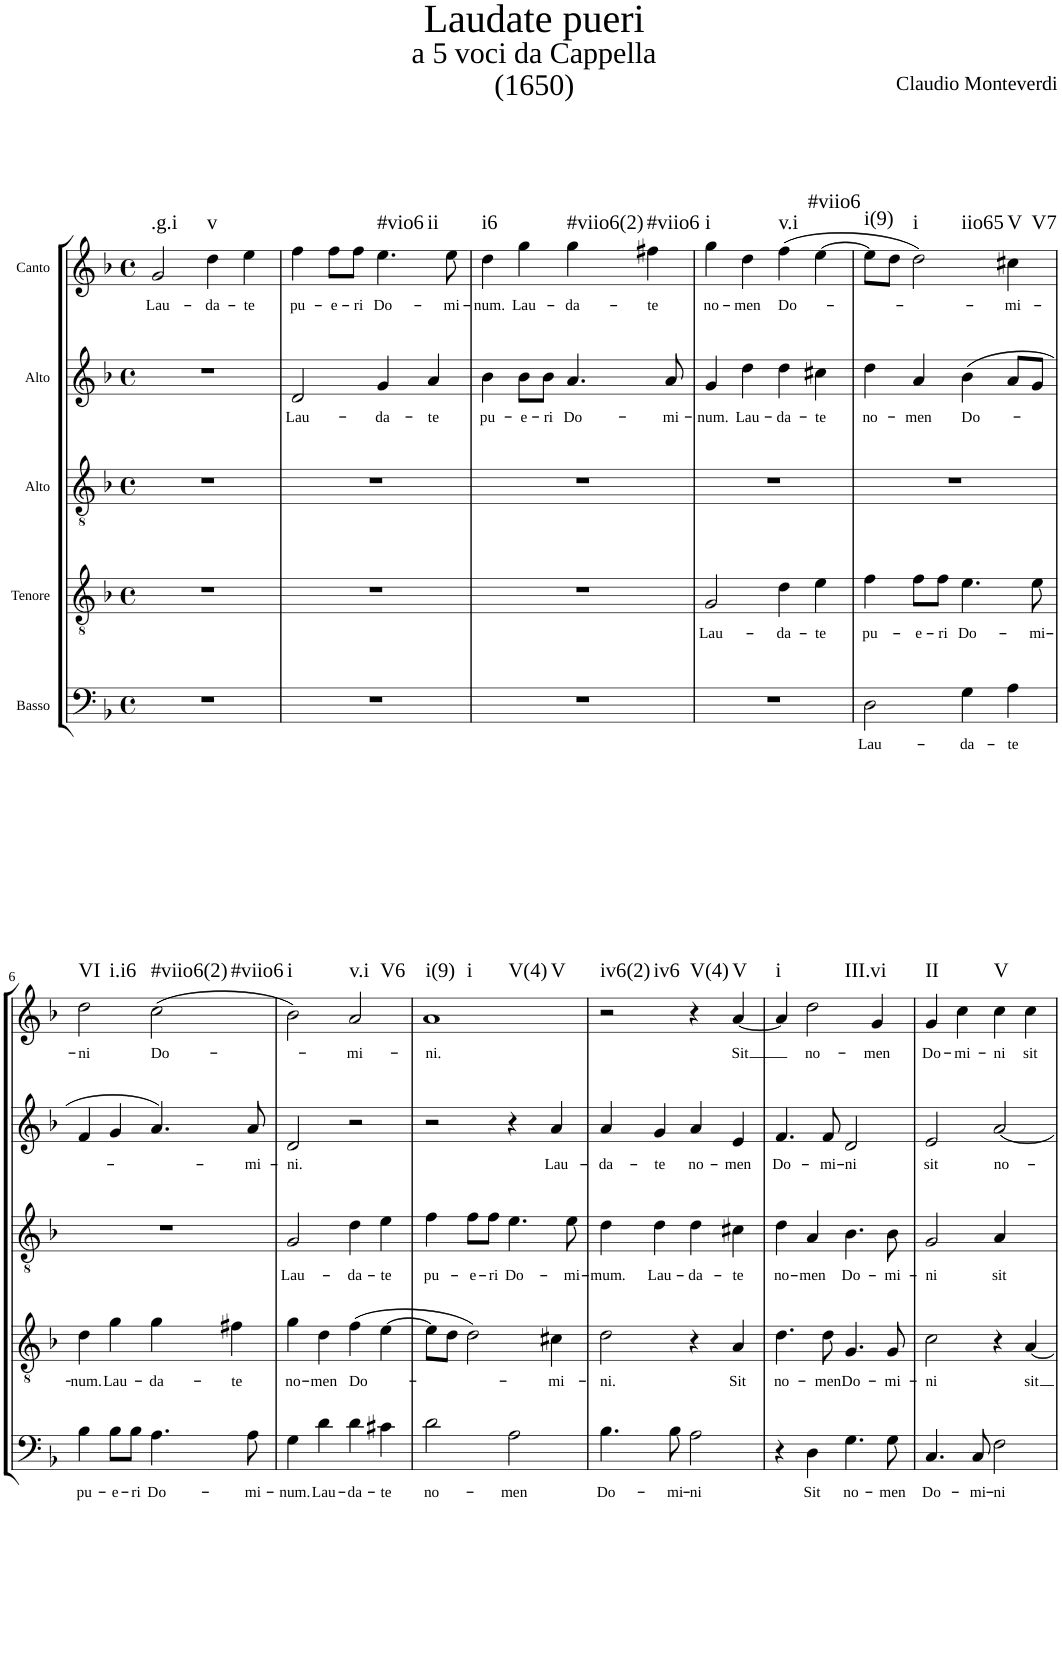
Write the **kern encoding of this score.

**kern	**text	**kern	**text	**kern	**text	**kern	**text	**kern	**text	**harte
*part5	*part5	*part4	*part4	*part3	*part3	*part2	*part2	*part1	*part1	*part1
*staff5	*staff5	*staff4	*staff4	*staff3	*staff3	*staff2	*staff2	*staff1	*staff1	*
*I"Basso	*	*I"Tenore	*	*I"Alto	*	*I"Alto	*	*I"Canto	*	*
*clefF4	*	*clefGv2	*	*clefGv2	*	*clefG2	*	*clefG2	*	*
*Trd7c12	*	*	*	*	*	*	*	*	*	*
*k[b-]	*	*k[b-]	*	*k[b-]	*	*k[b-]	*	*k[b-]	*	*
*F:	*	*F:	*	*F:	*	*F:	*	*F:	*	*
*M4/4	*	*M4/4	*	*M4/4	*	*M4/4	*	*M4/4	*	*
*met(c)	*	*met(c)	*	*met(c)	*	*met(c)	*	*met(c)	*	*
=1	=1	=1	=1	=1	=1	=1	=1	=1	=1	=1
!	!	!	!	!	!	!	!	!	!LO:LY:b	!LO:H:kt=.g.i
1r	.	1r	.	1r	.	1r	.	2g/	Lau-	N
!	!	!	!	!	!	!	!	!	!LO:LY:b	!LO:H:kt=v
.	.	.	.	.	.	.	.	4dd\	-da-	N
!	!	!	!	!	!	!	!	!	!LO:LY:b	!
.	.	.	.	.	.	.	.	4ee\	-te	.
=2	=2	=2	=2	=2	=2	=2	=2	=2	=2	=2
!	!	!	!	!	!	!	!LO:LY:b	!	!LO:LY:b	!
1r	.	1r	.	1r	.	2d/	Lau-	4ff\	pu-	.
!	!	!	!	!	!	!	!	!	!LO:LY:b	!
.	.	.	.	.	.	.	.	8ff\L	-e-	.
!	!	!	!	!	!	!	!	!	!LO:LY:b	!
.	.	.	.	.	.	.	.	8ff\J	-ri	.
!	!	!	!	!	!	!	!LO:LY:b	!	!LO:LY:b	!LO:H:n=1:kt=#vio6
!	!	!	!	!	!	!	!	!	!	!LO:H:n=2:kt=ii
.	.	.	.	.	.	4g/	-da-	4.ee\	Do-	N N
!	!	!	!	!	!	!	!LO:LY:b	!	!	!
.	.	.	.	.	.	4a/	-te	.	.	.
!	!	!	!	!	!	!	!	!	!LO:LY:b	!
.	.	.	.	.	.	.	.	8ee\	-mi-	.
=3	=3	=3	=3	=3	=3	=3	=3	=3	=3	=3
!	!	!	!	!	!	!	!LO:LY:b	!	!LO:LY:b	!LO:H:kt=i6
1r	.	1r	.	1r	.	4b-\	pu-	4dd\	-num.	N
!	!	!	!	!	!	!	!LO:LY:b	!	!LO:LY:b	!
.	.	.	.	.	.	8b-\L	-e-	4gg\	Lau-	.
!	!	!	!	!	!	!	!LO:LY:b	!	!	!
.	.	.	.	.	.	8b-\J	-ri	.	.	.
!	!	!	!	!	!	!	!LO:LY:b	!	!LO:LY:b	!LO:H:kt=#viio6(2)
.	.	.	.	.	.	4.a/	Do-	4gg\	-da-	N
!	!	!	!	!	!	!	!	!	!LO:LY:b	!LO:H:kt=#viio6
.	.	.	.	.	.	.	.	4ff#X\	-te	N
!	!	!	!	!	!	!	!LO:LY:b	!	!	!
.	.	.	.	.	.	8a/	-mi-	.	.	.
=4	=4	=4	=4	=4	=4	=4	=4	=4	=4	=4
!	!	!	!LO:LY:b	!	!	!	!LO:LY:b	!	!LO:LY:b	!LO:H:kt=i
1r	.	2G/	Lau-	1r	.	4g/	-num.	4gg\	no-	N
!	!	!	!	!	!	!	!LO:LY:b	!	!LO:LY:b	!
.	.	.	.	.	.	4dd\	Lau-	4dd\	-men	.
!	!	!	!LO:LY:b	!	!	!	!LO:LY:b	!	!LO:LY:b	!LO:H:kt=v.i
.	.	4d\	-da-	.	.	4dd\	-da-	(>4ff\	Do-	N
!	!	!	!LO:LY:b	!	!	!	!LO:LY:b	!	!	!LO:H:kt=#viio6
.	.	4e\	-te	.	.	4cc#X\	-te	[4ee\	.	N
=5	=5	=5	=5	=5	=5	=5	=5	=5	=5	=5
!	!LO:LY:b	!	!LO:LY:b	!	!	!	!LO:LY:b	!	!LO:LY:b	!LO:H:kt=i(9)
2D\	Lau-	4f\	pu-	1r	.	4dd\	no-	8ee\L]	-­-	N
.	.	.	.	.	.	.	.	8dd\J	.	.
!	!	!	!LO:LY:b	!	!	!	!LO:LY:b	!	!	!LO:H:n=1:kt=i
!	!	!	!	!	!	!	!	!	!	!LO:H:n=2:kt=iio65
.	.	8f\L	-e-	.	.	4a/	-men	2dd\)	.	N N
!	!	!	!LO:LY:b	!	!	!	!	!	!	!
.	.	8f\J	-ri	.	.	.	.	.	.	.
!	!LO:LY:b	!	!LO:LY:b	!	!	!	!LO:LY:b	!	!	!
4G\	-da-	4.e\	Do-	.	.	(>4b-\	Do-	.	.	.
!	!LO:LY:b	!	!	!	!	!	!	!	!LO:LY:b	!LO:H:n=1:kt=V
!	!	!	!	!	!	!	!	!	!	!LO:H:n=2:kt=V7
4A\	-te	.	.	.	.	8a/L	.	4cc#X\	-mi-	N N
!	!	!	!LO:LY:b	!	!	!	!	!	!	!
.	.	8e\	-mi-	.	.	8g/J	.	.	.	.
!!LO:LB:g=z
=6	=6	=6	=6	=6	=6	=6	=6	=6	=6	=6
!	!LO:LY:b	!	!LO:LY:b	!	!	!	!	!	!LO:LY:b	!LO:H:n=1:kt=VI
!	!	!	!	!	!	!	!	!	!	!LO:H:n=2:kt=i.i6
4B-\	pu-	4d\	-num.	1r	.	4f/	.	2dd\	-ni	N N
!	!LO:LY:b	!	!LO:LY:b	!	!	!	!	!	!	!
8B-\L	-e-	4g\	Lau-	.	.	4g/	.	.	.	.
!	!LO:LY:b	!	!	!	!	!	!	!	!	!
8B-\J	-ri	.	.	.	.	.	.	.	.	.
!	!LO:LY:b	!	!LO:LY:b	!	!	!	!	!	!LO:LY:b	!LO:H:n=1:kt=#viio6(2)
!	!	!	!	!	!	!	!	!	!	!LO:H:n=2:kt=#viio6
4.A\	Do-	4g\	-da-	.	.	4.a/)	.	(>2cc\	Do-	N N
!	!	!	!LO:LY:b	!	!	!	!	!	!	!
.	.	4f#X\	-te	.	.	.	.	.	.	.
!	!LO:LY:b	!	!	!	!	!	!LO:LY:b	!	!	!
8A\	-mi-	.	.	.	.	8a/	-mi-	.	.	.
=7	=7	=7	=7	=7	=7	=7	=7	=7	=7	=7
!	!LO:LY:b	!	!LO:LY:b	!	!LO:LY:b	!	!LO:LY:b	!	!	!LO:H:kt=i
4G\	-num.	4g\	no-	2G/	Lau-	2d/	-ni.	2b-\)	.	N
!	!LO:LY:b	!	!LO:LY:b	!	!	!	!	!	!	!
4d\	Lau-	4d\	-men	.	.	.	.	.	.	.
!	!LO:LY:b	!	!LO:LY:b	!	!LO:LY:b	!	!	!	!LO:LY:b	!LO:H:n=1:kt=v.i
!	!	!	!	!	!	!	!	!	!	!LO:H:n=2:kt=V6
4d\	-da-	(>4f\	Do-	4d\	-da-	2r	.	2a/	-mi-	N N
!	!LO:LY:b	!	!	!	!LO:LY:b	!	!	!	!	!
4c#X\	-te	[4e\	.	4e\	-te	.	.	.	.	.
=8	=8	=8	=8	=8	=8	=8	=8	=8	=8	=8
!	!LO:LY:b	!	!	!	!LO:LY:b	!	!	!	!LO:LY:b	!LO:H:n=1:kt=i(9)
!	!	!	!	!	!	!	!	!	!	!LO:H:n=2:kt=i
!	!	!	!	!	!	!	!	!	!	!LO:H:n=3:kt=V(4)
!	!	!	!	!	!	!	!	!	!	!LO:H:n=4:kt=V
2d\	no-	8e\L]	.	4f\	pu-	2r	.	1a	-ni.	N N N N
.	.	8d\J	.	.	.	.	.	.	.	.
!	!	!	!	!	!LO:LY:b	!	!	!	!	!
.	.	2d\)	.	8f\L	-e-	.	.	.	.	.
!	!	!	!	!	!LO:LY:b	!	!	!	!	!
.	.	.	.	8f\J	-ri	.	.	.	.	.
!	!LO:LY:b	!	!	!	!LO:LY:b	!	!	!	!	!
2A\	-men	.	.	4.e\	Do-	4r	.	.	.	.
!	!	!	!LO:LY:b	!	!	!	!LO:LY:b	!	!	!
.	.	4c#X\	-mi-	.	.	4a/	Lau-	.	.	.
!	!	!	!	!	!LO:LY:b	!	!	!	!	!
.	.	.	.	8e\	-mi-	.	.	.	.	.
=9	=9	=9	=9	=9	=9	=9	=9	=9	=9	=9
!	!LO:LY:b	!	!LO:LY:b	!	!LO:LY:b	!	!LO:LY:b	!	!	!LO:H:n=1:kt=iv6(2)
!	!	!	!	!	!	!	!	!	!	!LO:H:n=2:kt=iv6
4.B-\	Do-	2d\	-ni.	4d\	-mum.	4a/	-da-	2r	.	N N
!	!	!	!	!	!LO:LY:b	!	!LO:LY:b	!	!	!
.	.	.	.	4d\	Lau-	4g/	-te	.	.	.
!	!LO:LY:b	!	!	!	!	!	!	!	!	!
8B-\	-mi-	.	.	.	.	.	.	.	.	.
!	!LO:LY:b	!	!	!	!LO:LY:b	!	!LO:LY:b	!	!	!LO:H:kt=V(4)
2A\	-ni	4r	.	4d\	-da-	4a/	no-	4r	.	N
!	!	!	!LO:LY:b	!	!LO:LY:b	!	!LO:LY:b	!	!LO:LY:b	!LO:H:kt=V
.	.	4A/	Sit	4c#X\	-te	4e/	-men	[4a/	Sit	N
=10	=10	=10	=10	=10	=10	=10	=10	=10	=10	=10
!	!	!	!LO:LY:b	!	!LO:LY:b	!	!LO:LY:b	!	!	!LO:H:kt=i
4r	.	4.d\	no-	4d\	no-	4.f/	Do-	4a/]	.	N
!	!LO:LY:b	!	!	!	!LO:LY:b	!	!	!	!LO:LY:b	!LO:H:kt=III.vi
4D\	Sit	.	.	4A/	-men	.	.	2dd\	no-	N
!	!	!	!LO:LY:b	!	!	!	!LO:LY:b	!	!	!
.	.	8d\	-men	.	.	8f/	-mi-	.	.	.
!	!LO:LY:b	!	!LO:LY:b	!	!LO:LY:b	!	!LO:LY:b	!	!	!
4.G\	no-	4.G/	Do-	4.B-\	Do-	2d/	-ni	.	.	.
!	!	!	!	!	!	!	!	!	!LO:LY:b	!
.	.	.	.	.	.	.	.	4g/	-men	.
!	!LO:LY:b	!	!LO:LY:b	!	!LO:LY:b	!	!	!	!	!
8G\	-men	8G/	-mi-	8B-\	-mi-	.	.	.	.	.
=11	=11	=11	=11	=11	=11	=11	=11	=11	=11	=11
!	!LO:LY:b	!	!LO:LY:b	!	!LO:LY:b	!	!LO:LY:b	!	!LO:LY:b	!LO:H:kt=II
4.C/	Do-	2c\	-ni	2G/	-ni	2e/	sit	4g/	Do-	N
!	!	!	!	!	!	!	!	!	!LO:LY:b	!
.	.	.	.	.	.	.	.	4cc\	-mi-	.
!	!LO:LY:b	!	!	!	!	!	!	!	!	!
8C/	-mi-	.	.	.	.	.	.	.	.	.
!	!LO:LY:b	!	!	!	!LO:LY:b	!	!LO:LY:b	!	!LO:LY:b	!LO:H:kt=V
2F\	-ni	4r	.	4A/	sit	[2a/	no-	4cc\	-ni	N
!	!	!	!LO:LY:b	!	!	!	!	!	!LO:LY:b	!
.	.	[4A/	sit	4ryy	.	.	.	4cc\	sit	.
=	=	=	=	=	=	=	=	=	=	=
*-	*-	*-	*-	*-	*-	*-	*-	*-	*-	*-
